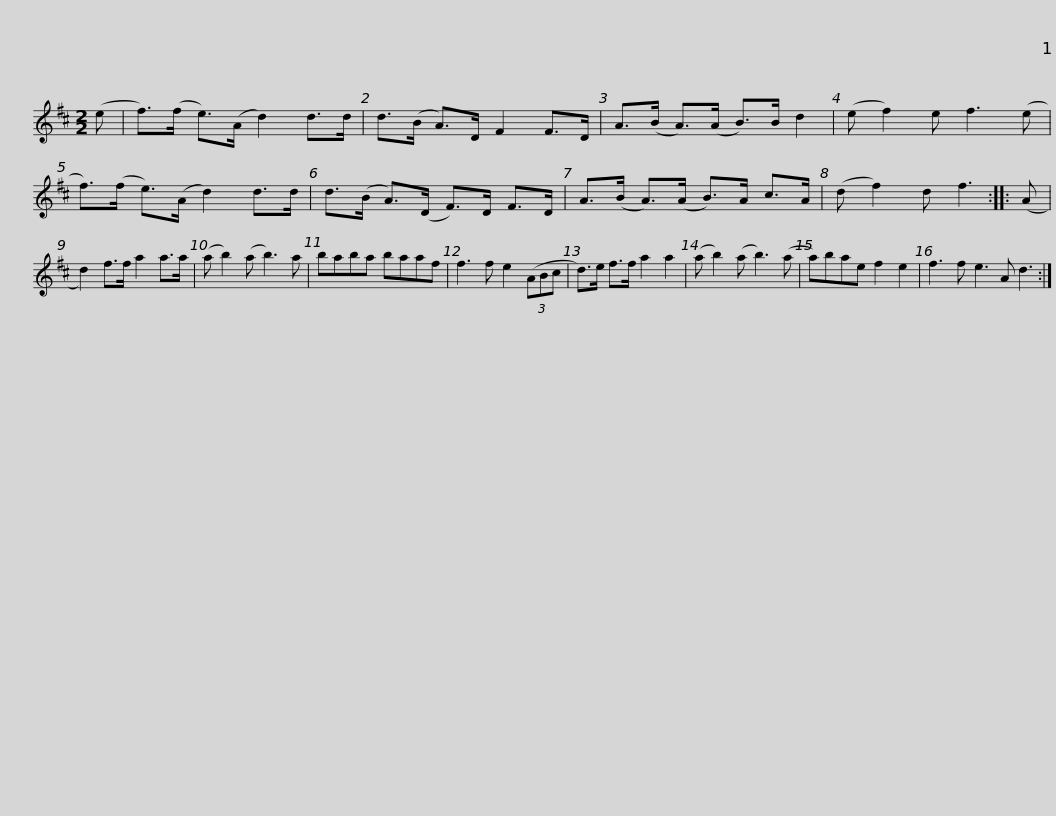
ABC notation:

X:1
L:1/8
M:2/2
I:linebreak $
K:D
V:1 treble
V:1
 (e | f>)(f e>)(A d2) d>d | d>(B A>)D F2 F>D | A>(B A>)(A B>)B d2 | (e f2) e f3 (e | %5
 f>)(f e>)(A d2) d>d |$ d>(B A>)(D F>)D F>D | A>(B A>)(A B>)A c>A | (d f2) d f3 :: (A | %10
 d2) f>f a2 a>a | (a b2) (a b3) a |$ baba baaf | f3 f e2 (3(ABc | d>)e f>f a2 a2 | %15
 (a b2) (a b3) (a | a)bae f2 e2 |$ f3 f e3 A d3 :| %18
